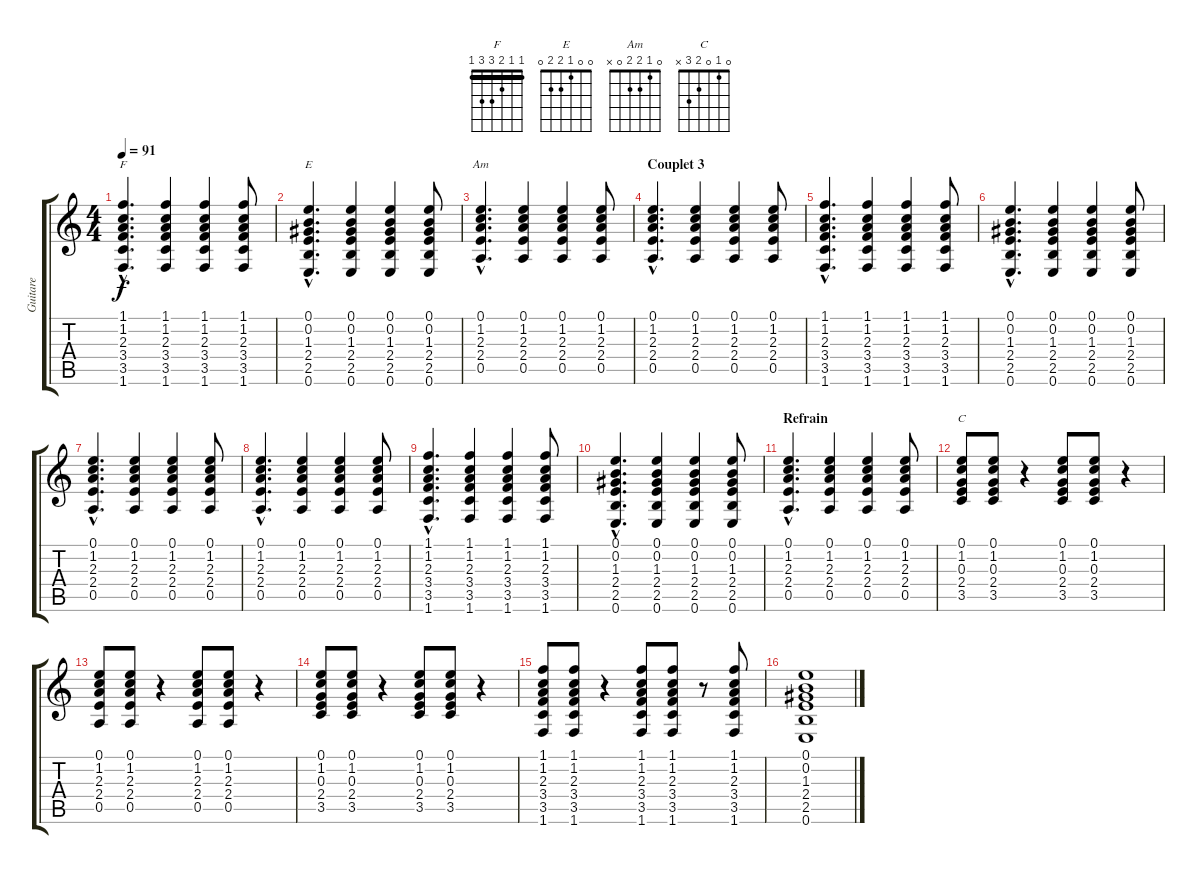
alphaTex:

\track ("Guitare" "Guitare") {instrument acousticguitarnylon}
\staff {score tabs}
\tuning (E4 B3 G3 D3 A2 E2) {hide}
\chord ("F" 1 1 2 3 3 1) {barre 1}
\chord ("E" 0 0 1 2 2 0)
\chord ("Am" 0 1 2 2 0 x)
\chord ("C" 0 1 0 2 3 x)
\ts (4 4)
\tempo 91
\clef g2
\ks c
(1.1{hac} 1.2{hac} 2.3{hac} 3.4{hac} 3.5{hac} 1.6{hac}).4{d ch "F" dy f} (1.1 1.2 2.3 3.4 3.5 1.6).4 (1.1 1.2 2.3 3.4 3.5 1.6).4 (1.1 1.2 2.3 3.4 3.5 1.6).8 |
(0.1{hac} 0.2{hac} 1.3{hac} 2.4{hac} 2.5{hac} 0.6{hac}).4{d ch "E"} (0.1 0.2 1.3 2.4 2.5 0.6).4 (0.1 0.2 1.3 2.4 2.5 0.6).4 (0.1 0.2 1.3 2.4 2.5 0.6).8 |
(0.1{hac} 1.2{hac} 2.3{hac} 2.4{hac} 0.5{hac}).4{d ch "Am"} (0.1 1.2 2.3 2.4 0.5).4 (0.1 1.2 2.3 2.4 0.5).4 (0.1 1.2 2.3 2.4 0.5).8 |
\section ("" "Couplet 3")
(0.1{hac} 1.2{hac} 2.3{hac} 2.4{hac} 0.5{hac}).4{d} (0.1 1.2 2.3 2.4 0.5).4 (0.1 1.2 2.3 2.4 0.5).4 (0.1 1.2 2.3 2.4 0.5).8 |
(1.1{hac} 1.2{hac} 2.3{hac} 3.4{hac} 3.5{hac} 1.6{hac}).4{d} (1.1 1.2 2.3 3.4 3.5 1.6).4 (1.1 1.2 2.3 3.4 3.5 1.6).4 (1.1 1.2 2.3 3.4 3.5 1.6).8 |
(0.1{hac} 0.2{hac} 1.3{hac} 2.4{hac} 2.5{hac} 0.6{hac}).4{d} (0.1 0.2 1.3 2.4 2.5 0.6).4 (0.1 0.2 1.3 2.4 2.5 0.6).4 (0.1 0.2 1.3 2.4 2.5 0.6).8 |
(0.1{hac} 1.2{hac} 2.3{hac} 2.4{hac} 0.5{hac}).4{d} (0.1 1.2 2.3 2.4 0.5).4 (0.1 1.2 2.3 2.4 0.5).4 (0.1 1.2 2.3 2.4 0.5).8 |
(0.1{hac} 1.2{hac} 2.3{hac} 2.4{hac} 0.5{hac}).4{d} (0.1 1.2 2.3 2.4 0.5).4 (0.1 1.2 2.3 2.4 0.5).4 (0.1 1.2 2.3 2.4 0.5).8 |
(1.1{hac} 1.2{hac} 2.3{hac} 3.4{hac} 3.5{hac} 1.6{hac}).4{d} (1.1 1.2 2.3 3.4 3.5 1.6).4 (1.1 1.2 2.3 3.4 3.5 1.6).4 (1.1 1.2 2.3 3.4 3.5 1.6).8 |
(0.1{hac} 0.2{hac} 1.3{hac} 2.4{hac} 2.5{hac} 0.6{hac}).4{d} (0.1 0.2 1.3 2.4 2.5 0.6).4 (0.1 0.2 1.3 2.4 2.5 0.6).4 (0.1 0.2 1.3 2.4 2.5 0.6).8 |
\section ("" "Refrain")
(0.1{hac} 1.2{hac} 2.3{hac} 2.4{hac} 0.5{hac}).4{d} (0.1 1.2 2.3 2.4 0.5).4 (0.1 1.2 2.3 2.4 0.5).4 (0.1 1.2 2.3 2.4 0.5).8 |
(0.1 1.2 0.3 2.4 3.5).8{ch "C"} (0.1 1.2 0.3 2.4 3.5).8 r.4 (0.1 1.2 0.3 2.4 3.5).8 (0.1 1.2 0.3 2.4 3.5).8 r.4 |
(0.1 1.2 2.3 2.4 0.5).8 (0.1 1.2 2.3 2.4 0.5).8 r.4 (0.1 1.2 2.3 2.4 0.5).8 (0.1 1.2 2.3 2.4 0.5).8 r.4 |
(0.1 1.2 0.3 2.4 3.5).8 (0.1 1.2 0.3 2.4 3.5).8 r.4 (0.1 1.2 0.3 2.4 3.5).8 (0.1 1.2 0.3 2.4 3.5).8 r.4 |
(1.1 1.2 2.3 3.4 3.5 1.6).8 (1.1 1.2 2.3 3.4 3.5 1.6).8 r.4 (1.1 1.2 2.3 3.4 3.5 1.6).8 (1.1 1.2 2.3 3.4 3.5 1.6).8 r.8 (1.1 1.2 2.3 3.4 3.5 1.6).8 |
(0.1 0.2 1.3 2.4 2.5 0.6).1
